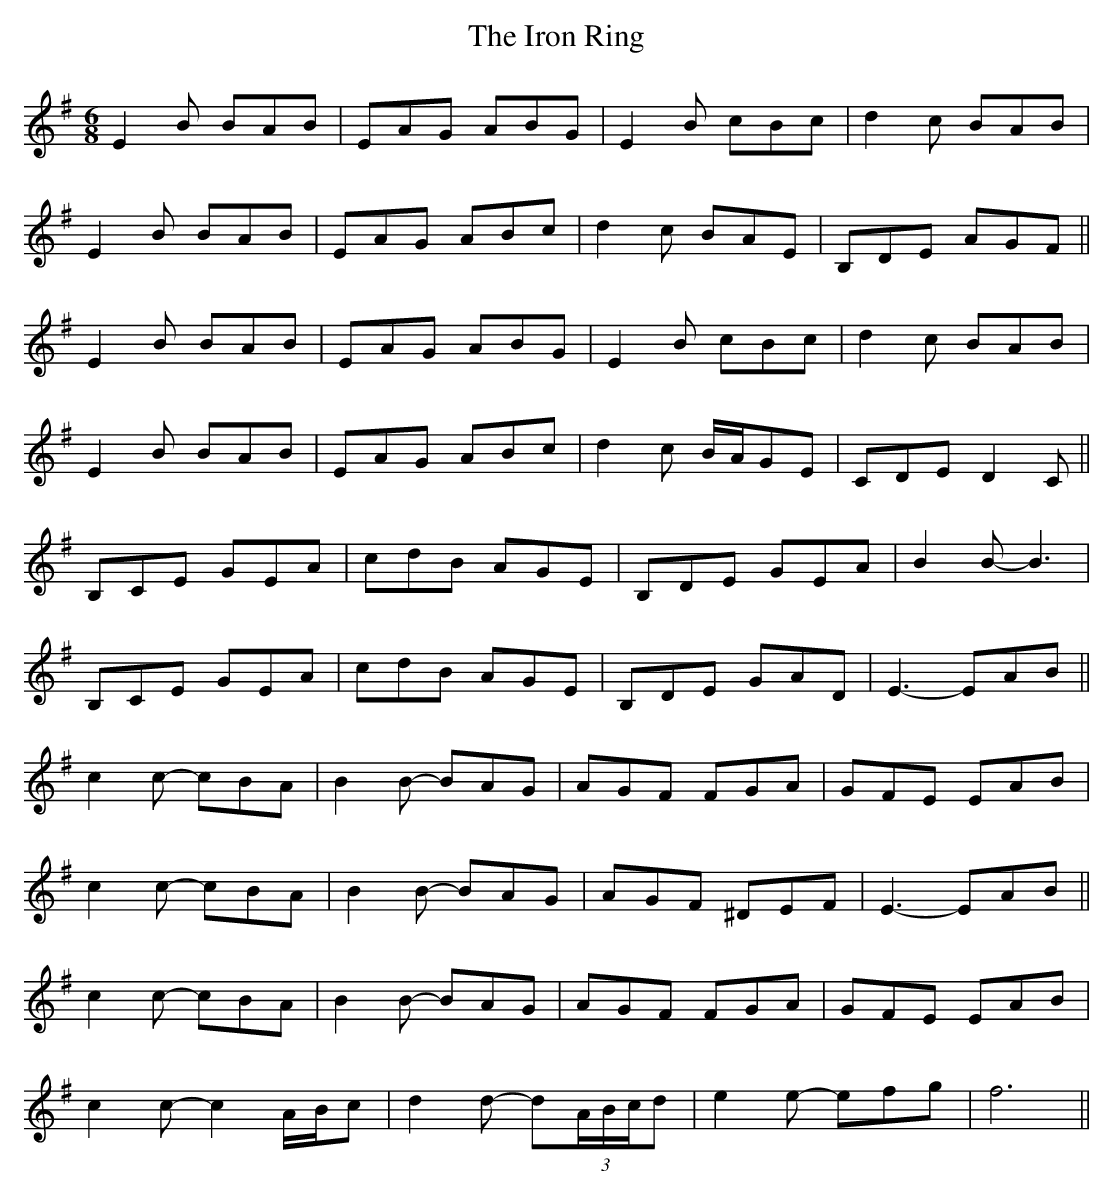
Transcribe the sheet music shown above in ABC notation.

X:1
T: The Iron Ring
M: 6/8
L: 1/8
K: Gmaj
E2B BAB|EAG ABG|E2B cBc|d2c BAB|
E2B BAB|EAG ABc|d2c BAE|B,DE AGF||
E2B BAB|EAG ABG|E2B cBc|d2c BAB|
E2B BAB|EAG ABc|d2c B/A/GE|CDE D2C||
B,CE GEA|cdB AGE|B,DE GEA|B2B- B3|
B,CE GEA|cdB AGE|B,DE GAD|E3- EAB||
c2c- cBA|B2B- BAG|AGF FGA|GFE EAB|
c2c- cBA|B2B- BAG|AGF ^DEF|E3-EAB||
c2c- cBA|B2B- BAG|AGF FGA|GFE EAB|
c2c- c2A/B/c|d2d- d(3A/B/c/d|e2e- efg|f6||
